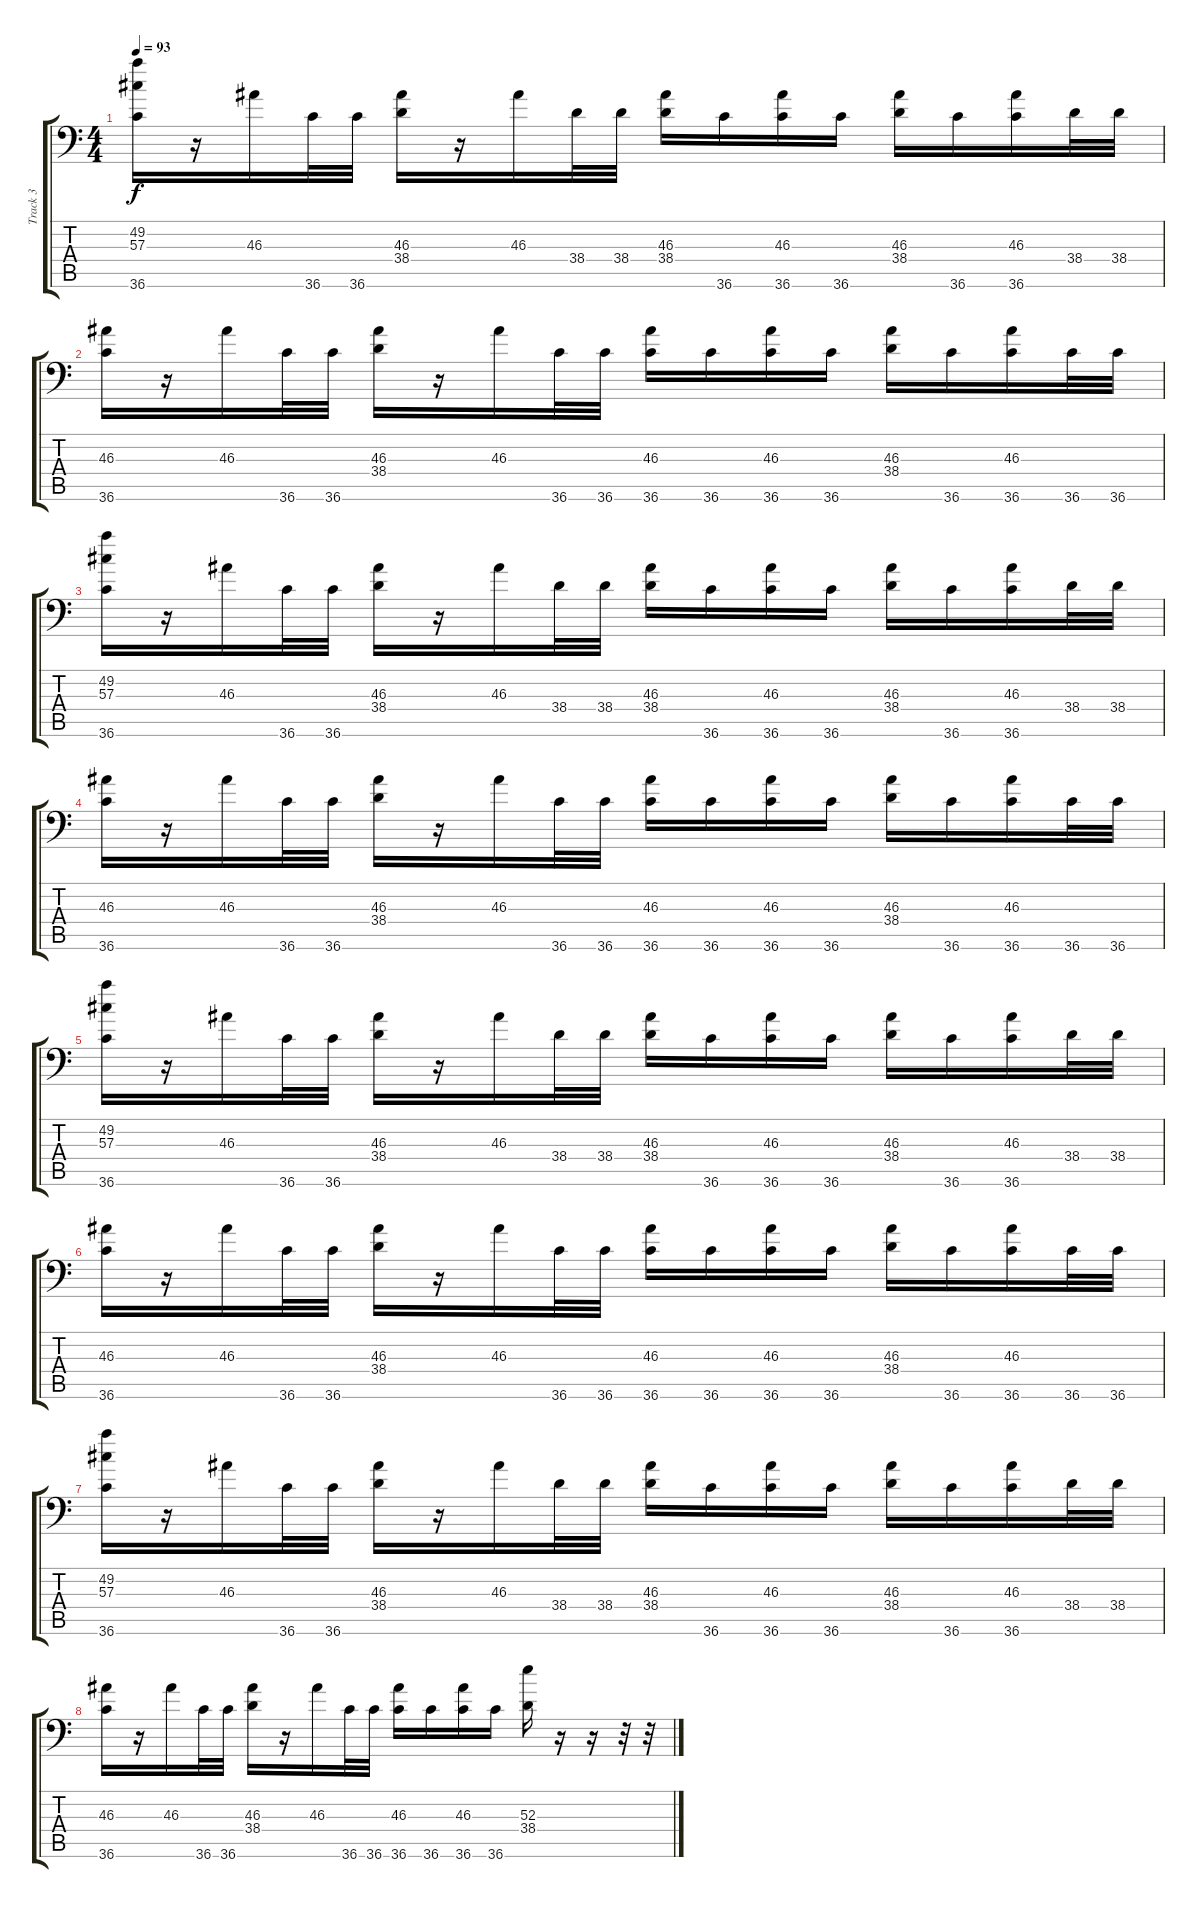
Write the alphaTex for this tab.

\track ("Track 3" "Track 3") {instrument acousticgrandpiano}
\staff {score tabs}
\tuning (C-1 C-1 C-1 C-1 C-1 C-1) {hide}
\ts (4 4)
\tempo 93
\clef f4
\ks c
(49.2 57.3 36.6).16{dy f} r.16 46.3.16 36.6.32 36.6.32 (46.3 38.4).16 r.16 46.3.16 38.4.32 38.4.32 (46.3 38.4).16 36.6.16 (46.3 36.6).16 36.6.16 (46.3 38.4).16 36.6.16 (46.3 36.6).16 38.4.32 38.4.32 |
(46.3 36.6).16 r.16 46.3.16 36.6.32 36.6.32 (46.3 38.4).16 r.16 46.3.16 36.6.32 36.6.32 (46.3 36.6).16 36.6.16 (46.3 36.6).16 36.6.16 (46.3 38.4).16 36.6.16 (46.3 36.6).16 36.6.32 36.6.32 |
(49.2 57.3 36.6).16 r.16 46.3.16 36.6.32 36.6.32 (46.3 38.4).16 r.16 46.3.16 38.4.32 38.4.32 (46.3 38.4).16 36.6.16 (46.3 36.6).16 36.6.16 (46.3 38.4).16 36.6.16 (46.3 36.6).16 38.4.32 38.4.32 |
(46.3 36.6).16 r.16 46.3.16 36.6.32 36.6.32 (46.3 38.4).16 r.16 46.3.16 36.6.32 36.6.32 (46.3 36.6).16 36.6.16 (46.3 36.6).16 36.6.16 (46.3 38.4).16 36.6.16 (46.3 36.6).16 36.6.32 36.6.32 |
(49.2 57.3 36.6).16 r.16 46.3.16 36.6.32 36.6.32 (46.3 38.4).16 r.16 46.3.16 38.4.32 38.4.32 (46.3 38.4).16 36.6.16 (46.3 36.6).16 36.6.16 (46.3 38.4).16 36.6.16 (46.3 36.6).16 38.4.32 38.4.32 |
(46.3 36.6).16 r.16 46.3.16 36.6.32 36.6.32 (46.3 38.4).16 r.16 46.3.16 36.6.32 36.6.32 (46.3 36.6).16 36.6.16 (46.3 36.6).16 36.6.16 (46.3 38.4).16 36.6.16 (46.3 36.6).16 36.6.32 36.6.32 |
(49.2 57.3 36.6).16 r.16 46.3.16 36.6.32 36.6.32 (46.3 38.4).16 r.16 46.3.16 38.4.32 38.4.32 (46.3 38.4).16 36.6.16 (46.3 36.6).16 36.6.16 (46.3 38.4).16 36.6.16 (46.3 36.6).16 38.4.32 38.4.32 |
(46.3 36.6).16 r.16 46.3.16 36.6.32 36.6.32 (46.3 38.4).16 r.16 46.3.16 36.6.32 36.6.32 (46.3 36.6).16 36.6.16 (46.3 36.6).16 36.6.16 (52.3 38.4).16 r.16 r.16 r.32 r.32
